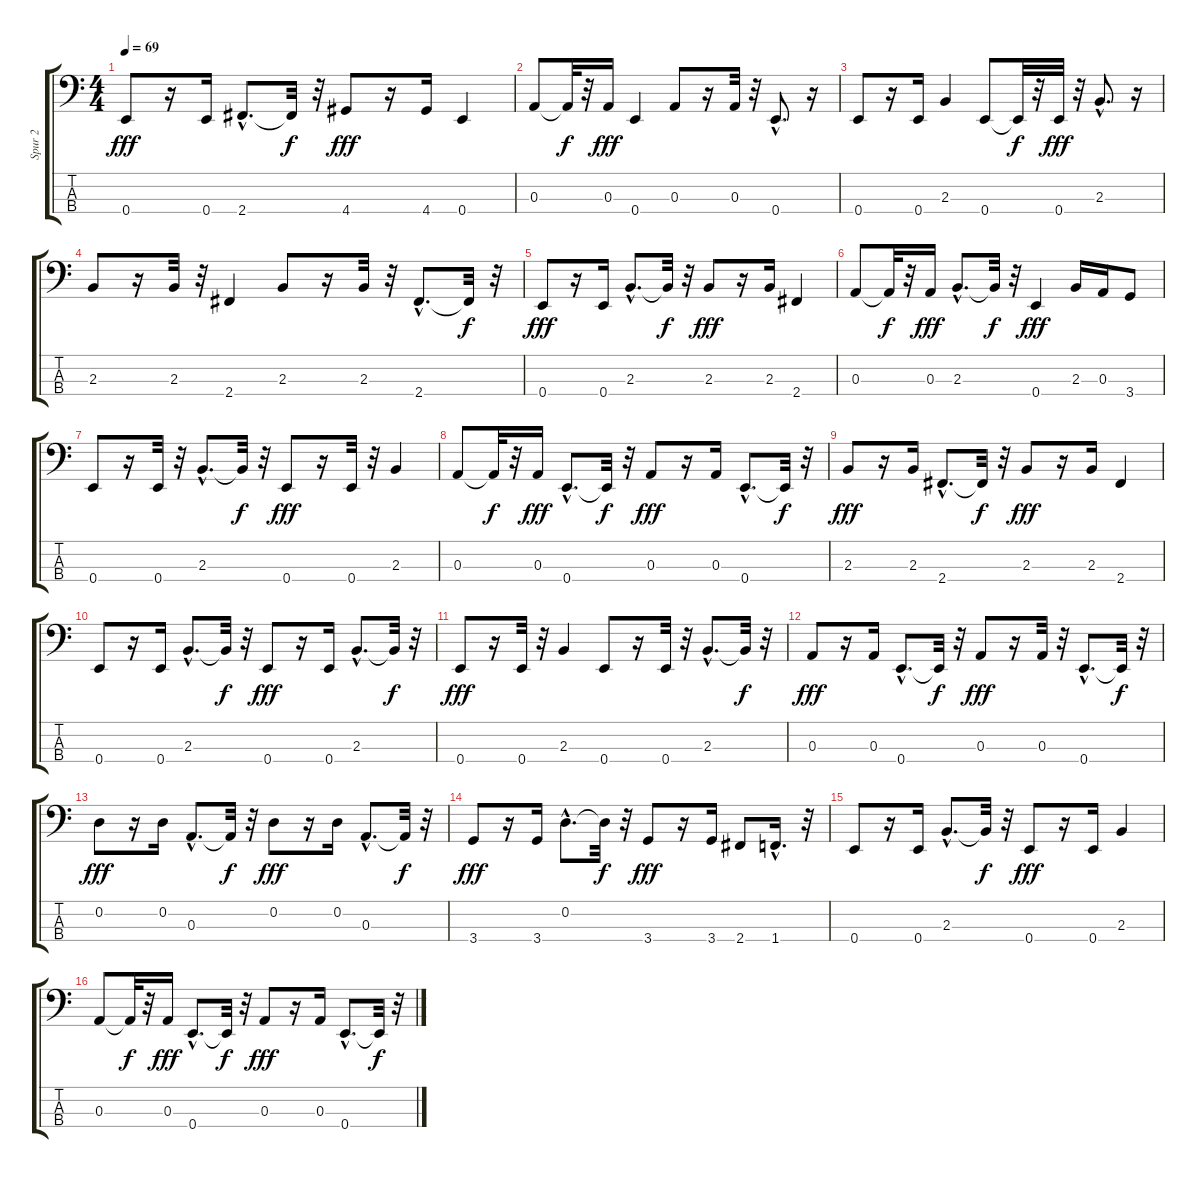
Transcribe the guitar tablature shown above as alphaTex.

\track ("Spur 2" "Spur 2") {instrument electricbassfinger}
\staff {score tabs}
\tuning (G2 D2 A1 E1) {hide}
\ts (4 4)
\tempo 69
\clef f4
\ks c
0.4.8{dy fff} r.16 0.4.16 2.4{hac}.8{d} 2.4{t}.32{dy f} r.32 4.4.8{dy fff} r.16 4.4.16 0.4.4 |
0.3.8 0.3{t}.32{dy f} r.32 0.3.16{dy fff} 0.4.4 0.3.8 r.16 0.3.32 r.32 0.4{hac}.8{d} r.16 |
0.4.8 r.16 0.4.16 2.3.4 0.4.8 0.4{t}.32{dy f} r.32 0.4.32{dy fff} r.32 2.3{hac}.8{d} r.16 |
2.3.8 r.16 2.3.32 r.32 2.4.4 2.3.8 r.16 2.3.32 r.32 2.4{hac}.8{d} 2.4{t}.32{dy f} r.32 |
0.4.8{dy fff} r.16 0.4.16 2.3{hac}.8{d} 2.3{t}.32{dy f} r.32 2.3.8{dy fff} r.16 2.3.16 2.4.4 |
0.3.8 0.3{t}.32{dy f} r.32 0.3.16{dy fff} 2.3{hac}.8{d} 2.3{t}.32{dy f} r.32 0.4.4{dy fff} 2.3.16 0.3.16 3.4.8 |
0.4.8 r.16 0.4.32 r.32 2.3{hac}.8{d} 2.3{t}.32{dy f} r.32 0.4.8{dy fff} r.16 0.4.32 r.32 2.3.4 |
0.3.8 0.3{t}.32{dy f} r.32 0.3.16{dy fff} 0.4{hac}.8{d} 0.4{t}.32{dy f} r.32 0.3.8{dy fff} r.16 0.3.16 0.4{hac}.8{d} 0.4{t}.32{dy f} r.32 |
2.3.8{dy fff} r.16 2.3.16 2.4{hac}.8{d} 2.4{t}.32{dy f} r.32 2.3.8{dy fff} r.16 2.3.16 2.4.4 |
0.4.8 r.16 0.4.16 2.3{hac}.8{d} 2.3{t}.32{dy f} r.32 0.4.8{dy fff} r.16 0.4.16 2.3{hac}.8{d} 2.3{t}.32{dy f} r.32 |
0.4.8{dy fff} r.16 0.4.32 r.32 2.3.4 0.4.8 r.16 0.4.32 r.32 2.3{hac}.8{d} 2.3{t}.32{dy f} r.32 |
0.3.8{dy fff} r.16 0.3.16 0.4{hac}.8{d} 0.4{t}.32{dy f} r.32 0.3.8{dy fff} r.16 0.3.32 r.32 0.4{hac}.8{d} 0.4{t}.32{dy f} r.32 |
0.2.8{dy fff} r.16 0.2.16 0.3{hac}.8{d} 0.3{t}.32{dy f} r.32 0.2.8{dy fff} r.16 0.2.16 0.3{hac}.8{d} 0.3{t}.32{dy f} r.32 |
3.4.8{dy fff} r.16 3.4.16 0.2{hac}.8{d} 0.2{t}.32{dy f} r.32 3.4.8{dy fff} r.16 3.4.16 2.4.8 1.4{hac}.16{d} r.32 |
0.4.8 r.16 0.4.16 2.3{hac}.8{d} 2.3{t}.32{dy f} r.32 0.4.8{dy fff} r.16 0.4.16 2.3.4 |
0.3.8 0.3{t}.32{dy f} r.32 0.3.16{dy fff} 0.4{hac}.8{d} 0.4{t}.32{dy f} r.32 0.3.8{dy fff} r.16 0.3.16 0.4{hac}.8{d} 0.4{t}.32{dy f} r.32
